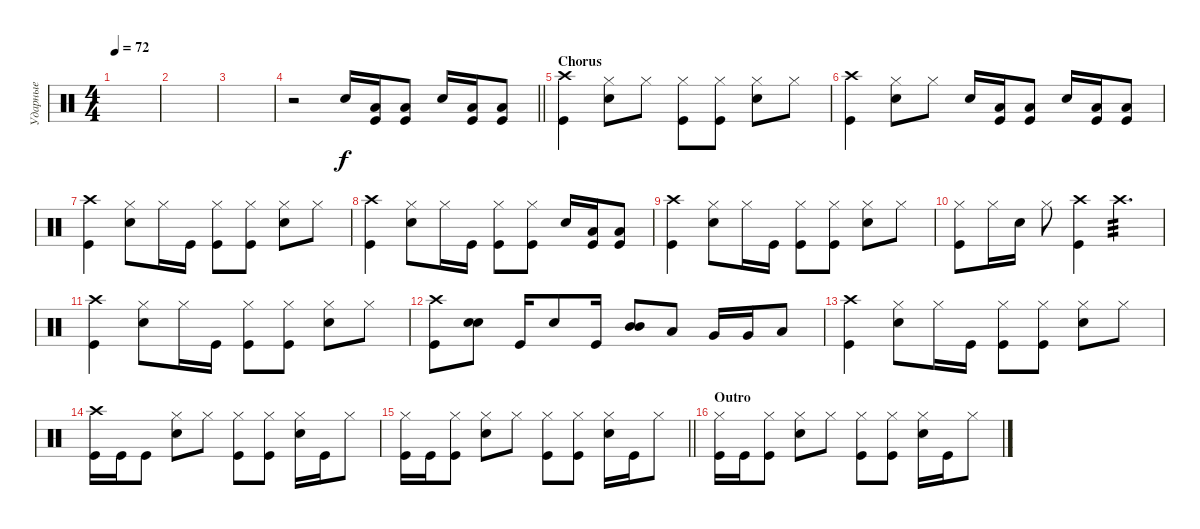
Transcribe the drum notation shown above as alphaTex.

\track ("Ударные" "Ударные") {instrument percussion}
\staff {score}
\articulation defaults
\ts (4 4)
\tempo 72
\clef neutral
\ks c
|
|
|
\barLineRight lightlight
r.2 "Snare (hit) 2".16 ("Kick (hit)" "Low Floor Tom (hit)").16 ("Kick (hit)" "Low Floor Tom (hit)").8 "Snare (hit) 2".16 ("Kick (hit)" "Low Floor Tom (hit)").16 ("Kick (hit)" "Low Floor Tom (hit)").8 |
\section ("" "Chorus")
("Kick (hit)" "Crash high (hit)").4 ("Hi-Hat (closed)" "Snare (hit) 2").8 "Hi-Hat (closed)".8 ("Hi-Hat (closed)" "Kick (hit)").8 ("Hi-Hat (closed)" "Kick (hit)").8 ("Hi-Hat (closed)" "Snare (hit) 2").8 "Hi-Hat (closed)".8 |
("Kick (hit)" "Crash high (hit)").4 ("Hi-Hat (closed)" "Snare (hit) 2").8 "Hi-Hat (closed)".8 "Snare (hit) 2".16 ("Kick (hit)" "Low Floor Tom (hit)").16 ("Kick (hit)" "Low Floor Tom (hit)").8 "Snare (hit) 2".16 ("Kick (hit)" "Low Floor Tom (hit)").16 ("Kick (hit)" "Low Floor Tom (hit)").8 |
("Kick (hit)" "Crash high (hit)").4 ("Hi-Hat (closed)" "Snare (hit) 2").8 "Hi-Hat (closed)".16 "Kick (hit)".16 ("Hi-Hat (closed)" "Kick (hit)").8 ("Hi-Hat (closed)" "Kick (hit)").8 ("Hi-Hat (closed)" "Snare (hit) 2").8 "Hi-Hat (closed)".8 |
("Kick (hit)" "Crash high (hit)").4 ("Hi-Hat (closed)" "Snare (hit) 2").8 "Hi-Hat (closed)".16 "Kick (hit)".16 ("Hi-Hat (closed)" "Kick (hit)").8 ("Hi-Hat (closed)" "Kick (hit)").8 "Snare (hit) 2".16 ("Kick (hit)" "Low Floor Tom (hit)").16 ("Kick (hit)" "Low Floor Tom (hit)").8 |
("Kick (hit)" "Crash high (hit)").4 ("Hi-Hat (closed)" "Snare (hit) 2").8 "Hi-Hat (closed)".16 "Kick (hit)".16 ("Hi-Hat (closed)" "Kick (hit)").8 ("Hi-Hat (closed)" "Kick (hit)").8 ("Hi-Hat (closed)" "Snare (hit) 2").8 "Hi-Hat (closed)".8 |
("Kick (hit)" "Hi-Hat (closed)").8 "Hi-Hat (closed)".16 "Snare (hit) 2".16 "Hi-Hat (closed)".8 ("Kick (hit)" "Crash high (hit)").4 "Crash high (hit)".4{d tp 3} |
("Kick (hit)" "Crash high (hit)").4 ("Hi-Hat (closed)" "Snare (hit) 2").8 "Hi-Hat (closed)".16 "Kick (hit)".16 ("Hi-Hat (closed)" "Kick (hit)").8 ("Hi-Hat (closed)" "Kick (hit)").8 ("Hi-Hat (closed)" "Snare (hit) 2").8 "Hi-Hat (closed)".8 |
("Kick (hit)" "Crash high (hit)").8 ("Snare (hit) 2" "Snare (hit) 2").8{bd 240} "Kick (hit)".16 "Snare (hit) 2".8 "Kick (hit)".16 ("Mid Tom (hit)" "Mid Tom (hit)").8{bd 120} "Low Tom (hit)".8{bd 120} "Very Low Tom (hit)".16 "Very Low Tom (hit)".16 "Low Floor Tom (hit)".8 |
("Kick (hit)" "Crash high (hit)").4 ("Hi-Hat (closed)" "Snare (hit) 2").8 "Hi-Hat (closed)".16 "Kick (hit)".16 ("Hi-Hat (closed)" "Kick (hit)").8 ("Hi-Hat (closed)" "Kick (hit)").8 ("Hi-Hat (closed)" "Snare (hit) 2").8 "Hi-Hat (closed)".8 |
("Kick (hit)" "Crash high (hit)").16 "Kick (hit)".16 "Kick (hit)".8 ("Snare (hit) 2" "Hi-Hat (closed)").8 "Hi-Hat (closed)".8 ("Hi-Hat (closed)" "Kick (hit)").8 ("Hi-Hat (closed)" "Kick (hit)").8 ("Hi-Hat (closed)" "Snare (hit) 2").16 "Kick (hit)".16 "Hi-Hat (closed)".8 |
\barLineRight lightlight
("Kick (hit)" "Hi-Hat (closed)").16 "Kick (hit)".16 ("Kick (hit)" "Hi-Hat (closed)").8 ("Snare (hit) 2" "Hi-Hat (closed)").8 "Hi-Hat (closed)".8 ("Hi-Hat (closed)" "Kick (hit)").8 ("Hi-Hat (closed)" "Kick (hit)").8 ("Hi-Hat (closed)" "Snare (hit) 2").16 "Kick (hit)".16 "Hi-Hat (closed)".8 |
\section ("" "Outro")
("Kick (hit)" "Hi-Hat (closed)").16 "Kick (hit)".16 ("Kick (hit)" "Hi-Hat (closed)").8 ("Snare (hit) 2" "Hi-Hat (closed)").8 "Hi-Hat (closed)".8 ("Hi-Hat (closed)" "Kick (hit)").8 ("Hi-Hat (closed)" "Kick (hit)").8 ("Hi-Hat (closed)" "Snare (hit) 2").16 "Kick (hit)".16 "Hi-Hat (closed)".8
